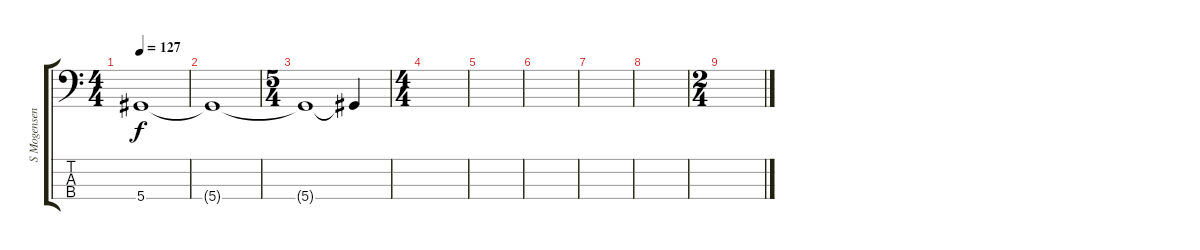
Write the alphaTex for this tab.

\track ("S Mogensen" "S Mogensen") {instrument electricbassfinger}
\staff {score tabs}
\tuning (Gb2 Db2 Ab1 Eb1) {hide}
\ts (4 4)
\tempo 127
\clef f4
\ks c
5.4.1{dy f} |
5.4{t}.1 |
\ts (5 4)
5.4{t}.1 5.4{t}.4 |
\ts (4 4)
|
|
|
|
|
\ts (2 4)
